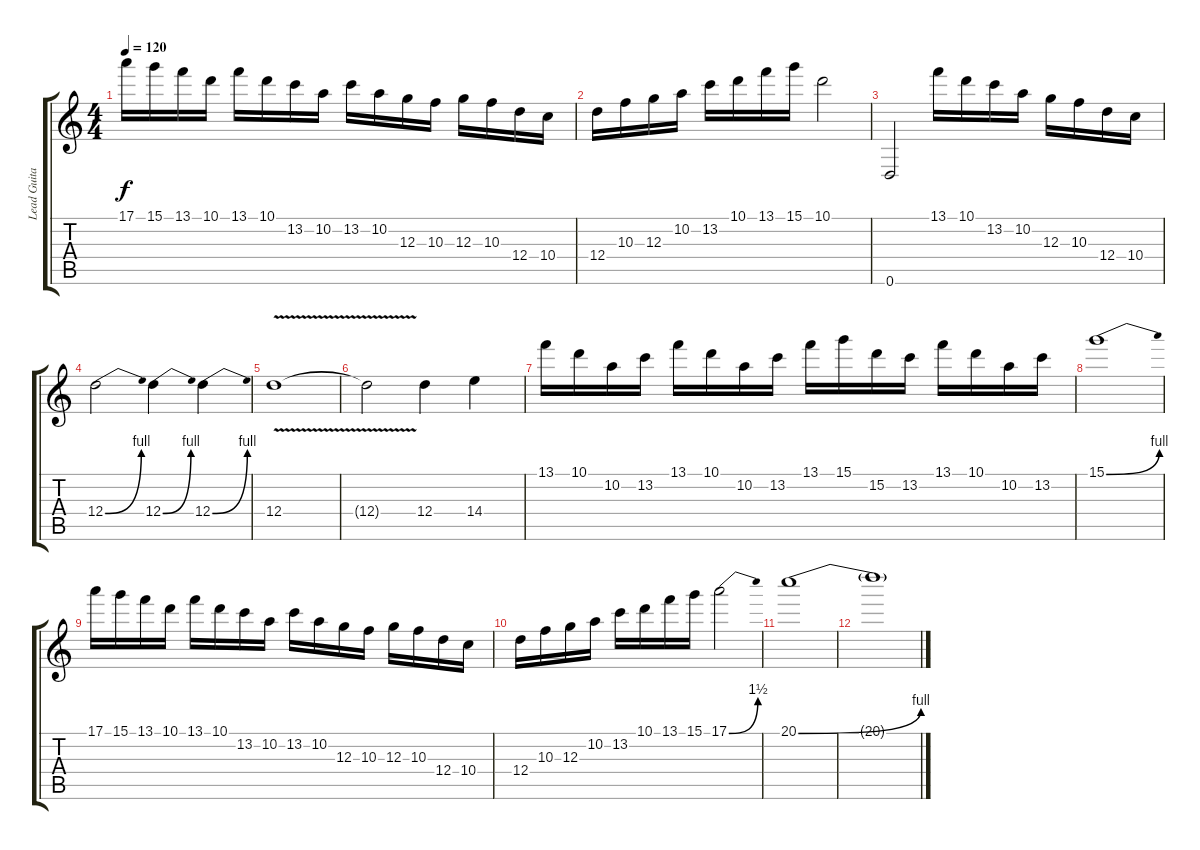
\track ("Lead Guitar" "Lead Guita") {instrument distortionguitar}
\staff {score tabs}
\tuning (E4 B3 G3 D3 A2 D2) {hide}
\ts (4 4)
\tempo 120
\clef g2
\ks c
17.1.16{dy f} 15.1.16 13.1.16 10.1.16 13.1.16 10.1.16 13.2.16 10.2.16 13.2.16 10.2.16 12.3.16 10.3.16 12.3.16 10.3.16 12.4.16 10.4.16 |
12.4.16 10.3.16 12.3.16 10.2.16 13.2.16 10.1.16 13.1.16 15.1.16 10.1.2 |
0.6.2 13.1.16 10.1.16 13.2.16 10.2.16 12.3.16 10.3.16 12.4.16 10.4.16 |
12.4{be (bend 0 0 60 4)}.2 12.4{be (bend 0 0 60 4)}.4 12.4{be (bend 0 0 60 4)}.4 |
12.4{v}.1 |
12.4{t}.2 12.4.4 14.4.4 |
13.1.16 10.1.16 10.2.16 13.2.16 13.1.16 10.1.16 10.2.16 13.2.16 13.1.16 15.1.16 15.2.16 13.2.16 13.1.16 10.1.16 10.2.16 13.2.16 |
15.1{be (bend 0 0 60 4)}.1 |
17.1.16 15.1.16 13.1.16 10.1.16 13.1.16 10.1.16 13.2.16 10.2.16 13.2.16 10.2.16 12.3.16 10.3.16 12.3.16 10.3.16 12.4.16 10.4.16 |
12.4.16 10.3.16 12.3.16 10.2.16 13.2.16 10.1.16 13.1.16 15.1.16 17.1{be (bend 0 0 60 6)}.2 |
20.1{be (bend 0 0 60 4)}.1 |
20.1{t}.1
